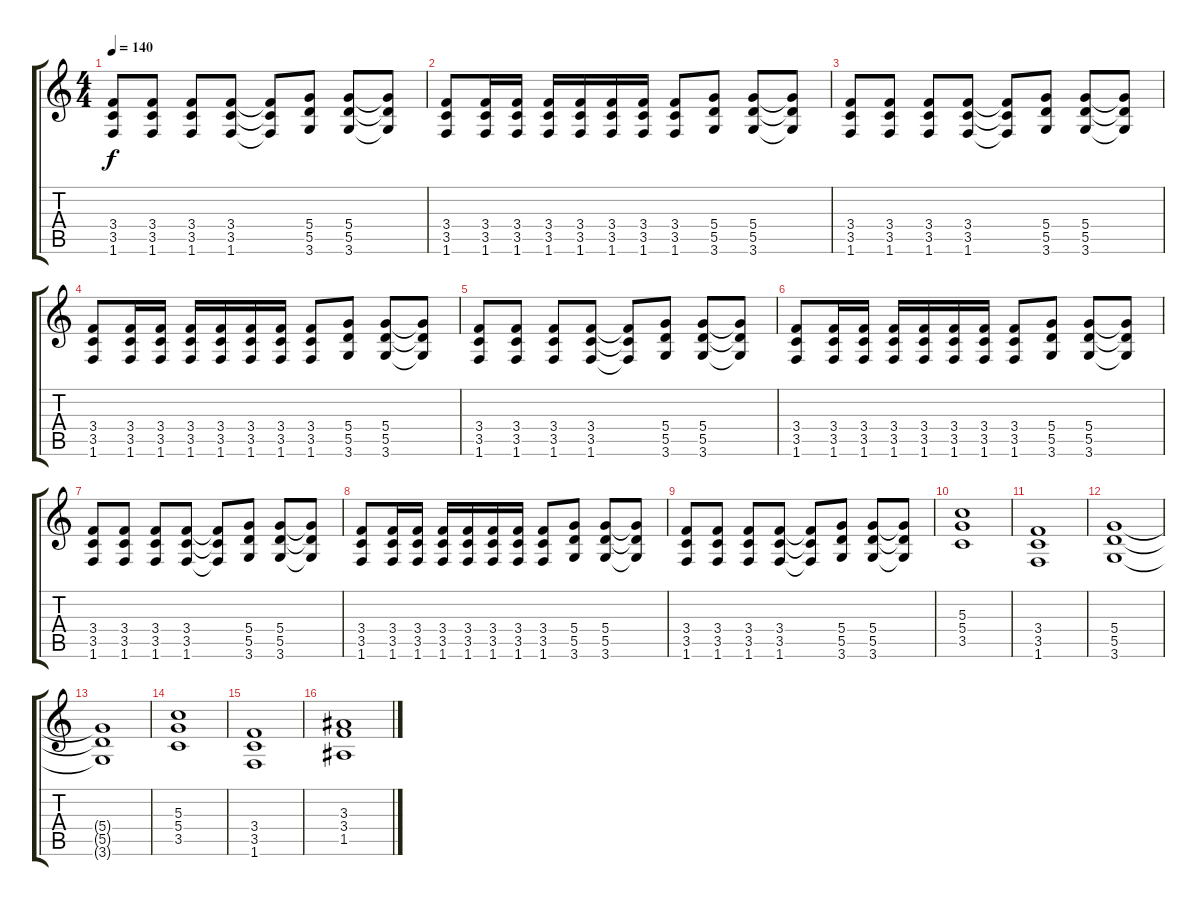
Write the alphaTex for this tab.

\track "" {instrument overdrivenguitar}
\staff {score tabs}
\tuning (E4 B3 G3 D3 A2 E2) {hide}
\ts (4 4)
\tempo 140
\clef g2
\ks c
(3.4 3.5 1.6).8{dy f} (3.4 3.5 1.6).8 (3.4 3.5 1.6).8 (3.4 3.5 1.6).8 (3.4{t} 3.5{t} 1.6{t}).8 (5.4 5.5 3.6).8 (5.4 5.5 3.6).8 (5.4{t} 5.5{t} 3.6{t}).8 |
(3.4 3.5 1.6).8 (3.4 3.5 1.6).16 (3.4 3.5 1.6).16 (3.4 3.5 1.6).16 (3.4 3.5 1.6).16 (3.4 3.5 1.6).16 (3.4 3.5 1.6).16 (3.4 3.5 1.6).8 (5.4 5.5 3.6).8 (5.4 5.5 3.6).8 (5.4{t} 5.5{t} 3.6{t}).8 |
(3.4 3.5 1.6).8 (3.4 3.5 1.6).8 (3.4 3.5 1.6).8 (3.4 3.5 1.6).8 (3.4{t} 3.5{t} 1.6{t}).8 (5.4 5.5 3.6).8 (5.4 5.5 3.6).8 (5.4{t} 5.5{t} 3.6{t}).8 |
(3.4 3.5 1.6).8 (3.4 3.5 1.6).16 (3.4 3.5 1.6).16 (3.4 3.5 1.6).16 (3.4 3.5 1.6).16 (3.4 3.5 1.6).16 (3.4 3.5 1.6).16 (3.4 3.5 1.6).8 (5.4 5.5 3.6).8 (5.4 5.5 3.6).8 (5.4{t} 5.5{t} 3.6{t}).8 |
(3.4 3.5 1.6).8 (3.4 3.5 1.6).8 (3.4 3.5 1.6).8 (3.4 3.5 1.6).8 (3.4{t} 3.5{t} 1.6{t}).8 (5.4 5.5 3.6).8 (5.4 5.5 3.6).8 (5.4{t} 5.5{t} 3.6{t}).8 |
(3.4 3.5 1.6).8 (3.4 3.5 1.6).16 (3.4 3.5 1.6).16 (3.4 3.5 1.6).16 (3.4 3.5 1.6).16 (3.4 3.5 1.6).16 (3.4 3.5 1.6).16 (3.4 3.5 1.6).8 (5.4 5.5 3.6).8 (5.4 5.5 3.6).8 (5.4{t} 5.5{t} 3.6{t}).8 |
(3.4 3.5 1.6).8 (3.4 3.5 1.6).8 (3.4 3.5 1.6).8 (3.4 3.5 1.6).8 (3.4{t} 3.5{t} 1.6{t}).8 (5.4 5.5 3.6).8 (5.4 5.5 3.6).8 (5.4{t} 5.5{t} 3.6{t}).8 |
(3.4 3.5 1.6).8 (3.4 3.5 1.6).16 (3.4 3.5 1.6).16 (3.4 3.5 1.6).16 (3.4 3.5 1.6).16 (3.4 3.5 1.6).16 (3.4 3.5 1.6).16 (3.4 3.5 1.6).8 (5.4 5.5 3.6).8 (5.4 5.5 3.6).8 (5.4{t} 5.5{t} 3.6{t}).8 |
(3.4 3.5 1.6).8 (3.4 3.5 1.6).8 (3.4 3.5 1.6).8 (3.4 3.5 1.6).8 (3.4{t} 3.5{t} 1.6{t}).8 (5.4 5.5 3.6).8 (5.4 5.5 3.6).8 (5.4{t} 5.5{t} 3.6{t}).8 |
(5.3 5.4 3.5).1 |
(3.4 3.5 1.6).1 |
(5.4 5.5 3.6).1 |
(5.4{t} 5.5{t} 3.6{t}).1 |
(5.3 5.4 3.5).1 |
(3.4 3.5 1.6).1 |
(3.3 3.4 1.5).1
